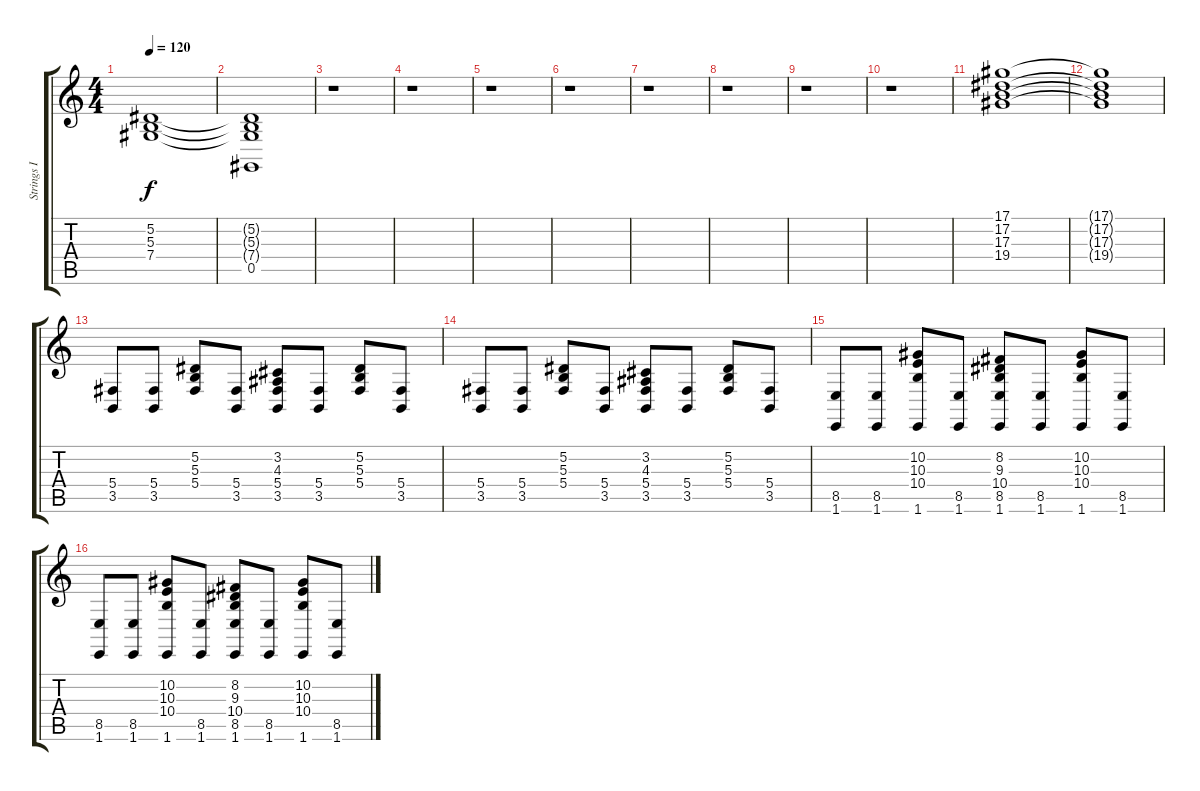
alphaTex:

\track ("Strings I" "Strings I") {instrument stringensemble1}
\staff {score tabs}
\tuning (Eb4 Bb3 Gb3 Db3 Ab2 Eb2) {hide}
\ts (4 4)
\tempo 120
\clef g2
\ks c
(5.2 5.3 7.4).1{dy f} |
(5.2{t} 5.3{t} 7.4{t} 0.5).1{volume 0} |
r.1{volume 10} |
r.1 |
r.1 |
r.1 |
r.1 |
r.1 |
r.1 |
r.1 |
(17.1 17.2 17.3 19.4).1 |
(17.1{t} 17.2{t} 17.3{t} 19.4{t}).1{volume 0} |
(5.4 3.5).8{volume 10} (5.4 3.5).8 (5.2 5.3 5.4).8 (5.4 3.5).8 (3.2 4.3 5.4 3.5).8 (5.4 3.5).8 (5.2 5.3 5.4).8 (5.4 3.5).8 |
(5.4 3.5).8 (5.4 3.5).8 (5.2 5.3 5.4).8 (5.4 3.5).8 (3.2 4.3 5.4 3.5).8 (5.4 3.5).8 (5.2 5.3 5.4).8 (5.4 3.5).8 |
(8.5 1.6).8 (8.5 1.6).8 (10.2 10.3 10.4 1.6).8 (8.5 1.6).8 (8.2 9.3 10.4 8.5 1.6).8 (8.5 1.6).8 (10.2 10.3 10.4 1.6).8 (8.5 1.6).8 |
(8.5 1.6).8 (8.5 1.6).8 (10.2 10.3 10.4 1.6).8 (8.5 1.6).8 (8.2 9.3 10.4 8.5 1.6).8 (8.5 1.6).8 (10.2 10.3 10.4 1.6).8 (8.5 1.6).8
